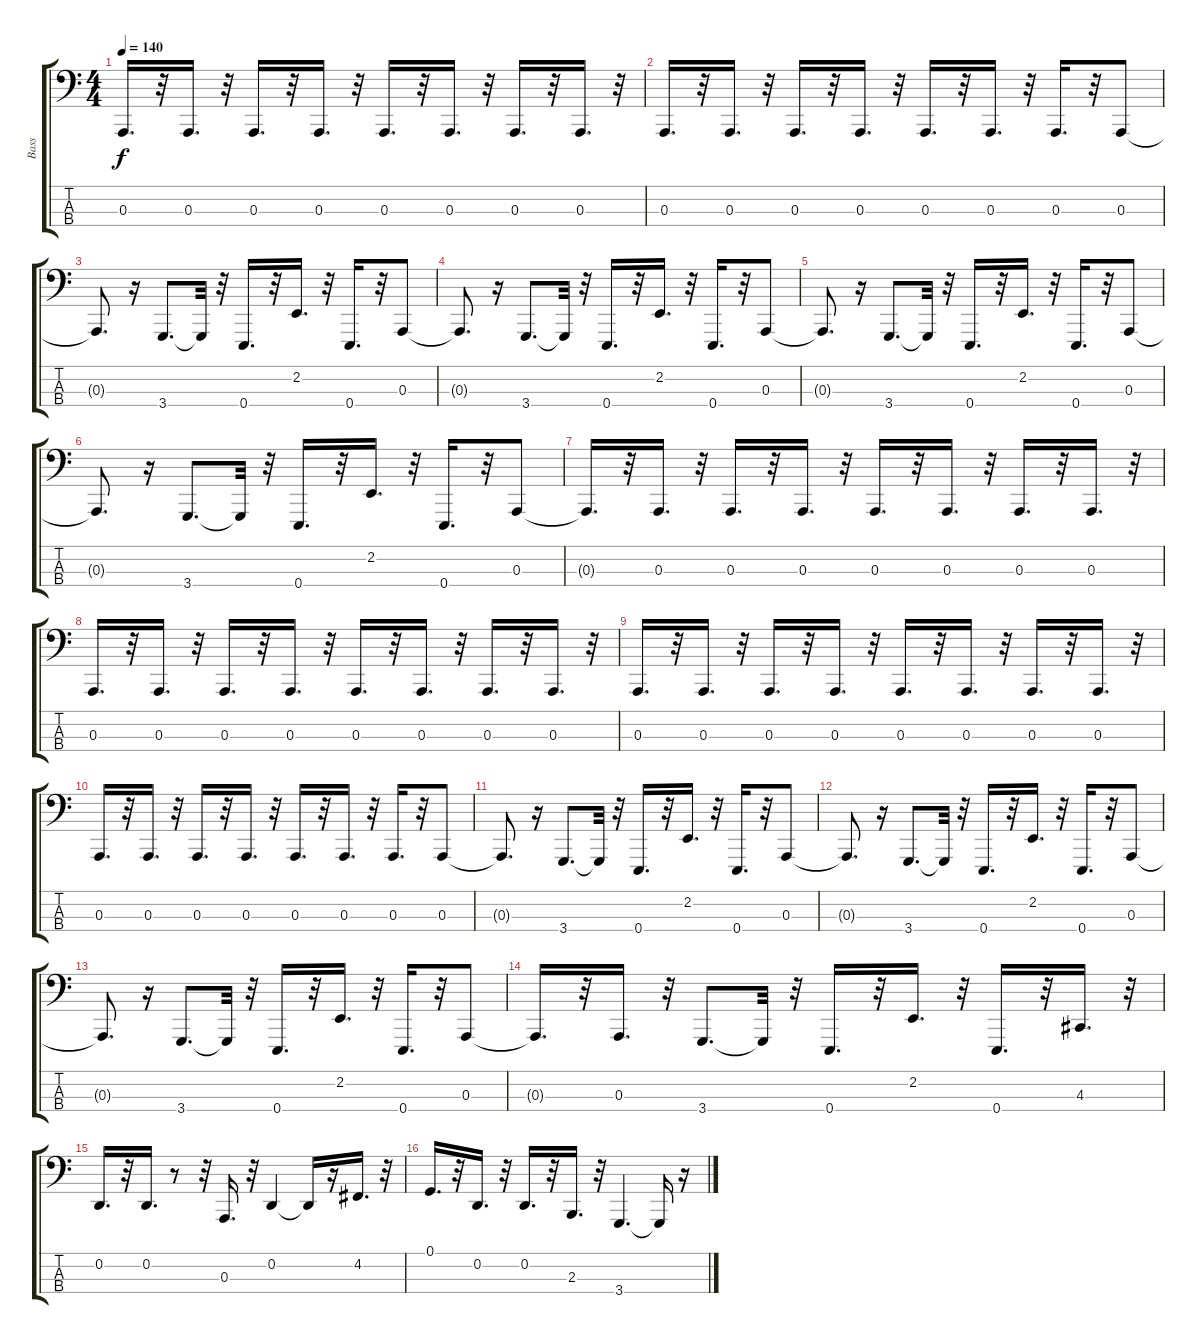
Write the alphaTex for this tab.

\track ("Bass" "Bass") {instrument acousticgrandpiano}
\staff {score tabs}
\tuning (G2 D2 A1 E1) {hide}
\ts (4 4)
\tempo 140
\clef f4
\ks c
0.3.16{d dy f} r.32 0.3.16{d} r.32 0.3.16{d} r.32 0.3.16{d} r.32 0.3.16{d} r.32 0.3.16{d} r.32 0.3.16{d} r.32 0.3.16{d} r.32 |
0.3.16{d} r.32 0.3.16{d} r.32 0.3.16{d} r.32 0.3.16{d} r.32 0.3.16{d} r.32 0.3.16{d} r.32 0.3.16{d} r.32 0.3.8 |
0.3{t}.8{d} r.16 3.4.8{d} 3.4{t}.32 r.32 0.4.16{d} r.32 2.2.16{d} r.32 0.4.16{d} r.32 0.3.8 |
0.3{t}.8{d} r.16 3.4.8{d} 3.4{t}.32 r.32 0.4.16{d} r.32 2.2.16{d} r.32 0.4.16{d} r.32 0.3.8 |
0.3{t}.8{d} r.16 3.4.8{d} 3.4{t}.32 r.32 0.4.16{d} r.32 2.2.16{d} r.32 0.4.16{d} r.32 0.3.8 |
0.3{t}.8{d} r.16 3.4.8{d} 3.4{t}.32 r.32 0.4.16{d} r.32 2.2.16{d} r.32 0.4.16{d} r.32 0.3.8 |
0.3{t}.16{d} r.32 0.3.16{d} r.32 0.3.16{d} r.32 0.3.16{d} r.32 0.3.16{d} r.32 0.3.16{d} r.32 0.3.16{d} r.32 0.3.16{d} r.32 |
0.3.16{d} r.32 0.3.16{d} r.32 0.3.16{d} r.32 0.3.16{d} r.32 0.3.16{d} r.32 0.3.16{d} r.32 0.3.16{d} r.32 0.3.16{d} r.32 |
0.3.16{d} r.32 0.3.16{d} r.32 0.3.16{d} r.32 0.3.16{d} r.32 0.3.16{d} r.32 0.3.16{d} r.32 0.3.16{d} r.32 0.3.16{d} r.32 |
0.3.16{d} r.32 0.3.16{d} r.32 0.3.16{d} r.32 0.3.16{d} r.32 0.3.16{d} r.32 0.3.16{d} r.32 0.3.16{d} r.32 0.3.8 |
0.3{t}.8{d} r.16 3.4.8{d} 3.4{t}.32 r.32 0.4.16{d} r.32 2.2.16{d} r.32 0.4.16{d} r.32 0.3.8 |
0.3{t}.8{d} r.16 3.4.8{d} 3.4{t}.32 r.32 0.4.16{d} r.32 2.2.16{d} r.32 0.4.16{d} r.32 0.3.8 |
0.3{t}.8{d} r.16 3.4.8{d} 3.4{t}.32 r.32 0.4.16{d} r.32 2.2.16{d} r.32 0.4.16{d} r.32 0.3.8 |
0.3{t}.16{d} r.32 0.3.16{d} r.32 3.4.8{d} 3.4{t}.32 r.32 0.4.16{d} r.32 2.2.16{d} r.32 0.4.16{d} r.32 4.3.16{d} r.32 |
0.2.16{d} r.32 0.2.16{d} r.8 r.32 0.3.16{d} r.32 0.2.4 0.2{t}.16 r.16 4.2.16{d} r.32 |
0.1.16{d} r.32 0.2.16{d} r.32 0.2.16{d} r.32 2.3.16{d} r.32 3.4.4{d} 3.4{t}.16 r.16
